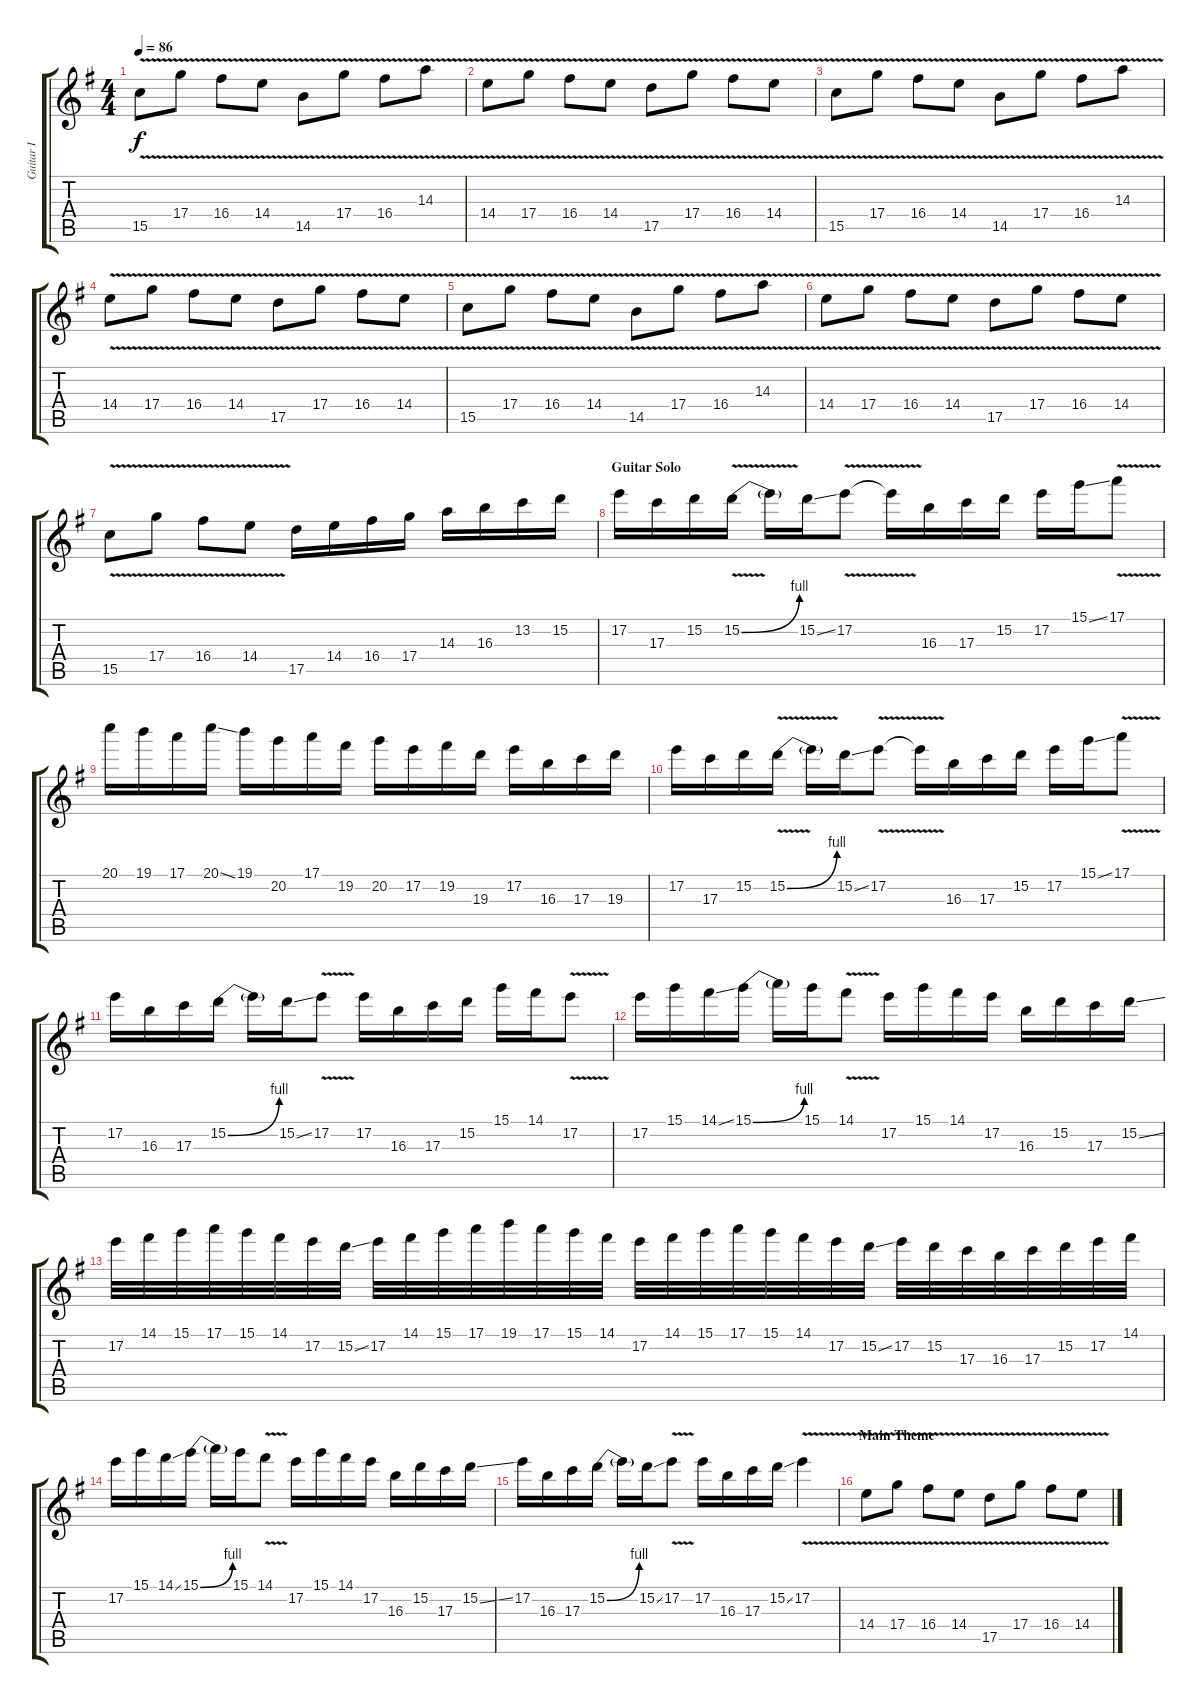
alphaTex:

\track ("Guitar I" "Guitar I") {instrument distortionguitar}
\staff {score tabs}
\tuning (E4 B3 G3 D3 A2 E2) {hide}
\ts (4 4)
\tempo 86
\clef g2
\ks eminor
15.5{v}.8{dy f} 17.4{v}.8 16.4{v}.8 14.4{v}.8 14.5{v}.8 17.4{v}.8 16.4{v}.8 14.3{v}.8 |
14.4{v}.8 17.4{v}.8 16.4{v}.8 14.4{v}.8 17.5{v}.8 17.4{v}.8 16.4{v}.8 14.4{v}.8 |
15.5{v}.8 17.4{v}.8 16.4{v}.8 14.4{v}.8 14.5{v}.8 17.4{v}.8 16.4{v}.8 14.3{v}.8 |
14.4{v}.8 17.4{v}.8 16.4{v}.8 14.4{v}.8 17.5{v}.8 17.4{v}.8 16.4{v}.8 14.4{v}.8 |
15.5{v}.8 17.4{v}.8 16.4{v}.8 14.4{v}.8 14.5{v}.8 17.4{v}.8 16.4{v}.8 14.3{v}.8 |
14.4{v}.8 17.4{v}.8 16.4{v}.8 14.4{v}.8 17.5{v}.8 17.4{v}.8 16.4{v}.8 14.4{v}.8 |
15.5{v}.8 17.4{v}.8 16.4{v}.8 14.4{v}.8 17.5.16{volume 16} 14.4.16 16.4.16 17.4.16 14.3.16 16.3.16 13.2.16 15.2.16 |
\section ("" "Guitar Solo")
17.2.16 17.3.16 15.2.16 15.2{be (bend 0 0 60 4) v}.16 15.2{t}.16 15.2{ss}.16 17.2{v}.8 17.2{t}.16 16.3.16 17.3.16 15.2.16 17.2.16 15.1{ss}.16 17.1{v}.8 |
20.1.16 19.1.16 17.1.16 20.1{ss}.16 19.1.16 20.2.16 17.1.16 19.2.16 20.2.16 17.2.16 19.2.16 19.3.16 17.2.16 16.3.16 17.3.16 19.3.16 |
17.2.16 17.3.16 15.2.16 15.2{be (bend 0 0 60 4) v}.16 15.2{t}.16 15.2{ss}.16 17.2{v}.8 17.2{t}.16 16.3.16 17.3.16 15.2.16 17.2.16 15.1{ss}.16 17.1{v}.8 |
17.2.16 16.3.16 17.3.16 15.2{be (bend 0 0 60 4)}.16 15.2{t}.16 15.2{ss}.16 17.2{v}.8 17.2.16 16.3.16 17.3.16 15.2.16 15.1.16 14.1.16 17.2{v}.8 |
17.2.16 15.1.16 14.1{ss}.16 15.1{be (bend 0 0 60 4)}.16 15.1{t}.16 15.1.16 14.1{v}.8 17.2.16 15.1.16 14.1.16 17.2.16 16.3.16 15.2.16 17.3.16 15.2{ss}.16 |
17.2.32 14.1.32 15.1.32 17.1.32 15.1.32 14.1.32 17.2.32 15.2{ss}.32 17.2.32 14.1.32 15.1.32 17.1.32 19.1.32 17.1.32 15.1.32 14.1.32 17.2.32 14.1.32 15.1.32 17.1.32 15.1.32 14.1.32 17.2.32 15.2{ss}.32 17.2.32 15.2.32 17.3.32 16.3.32 17.3.32 15.2.32 17.2.32 14.1.32 |
17.2.16 15.1.16 14.1{ss}.16 15.1{be (bend 0 0 60 4)}.16 15.1{t}.16 15.1.16 14.1{v}.8 17.2.16 15.1.16 14.1.16 17.2.16 16.3.16 15.2.16 17.3.16 15.2{ss}.16 |
17.2.16 16.3.16 17.3.16 15.2{be (bend 0 0 60 4)}.16 15.2{t}.16 15.2{ss}.16 17.2{v}.8 17.2.16 16.3.16 17.3.16 15.2{ss}.16 17.2{v}.4 |
\section ("" "Main Theme")
14.4{v}.8{volume 14} 17.4{v}.8 16.4{v}.8 14.4{v}.8 17.5{v}.8 17.4{v}.8 16.4{v}.8 14.4{v}.8
